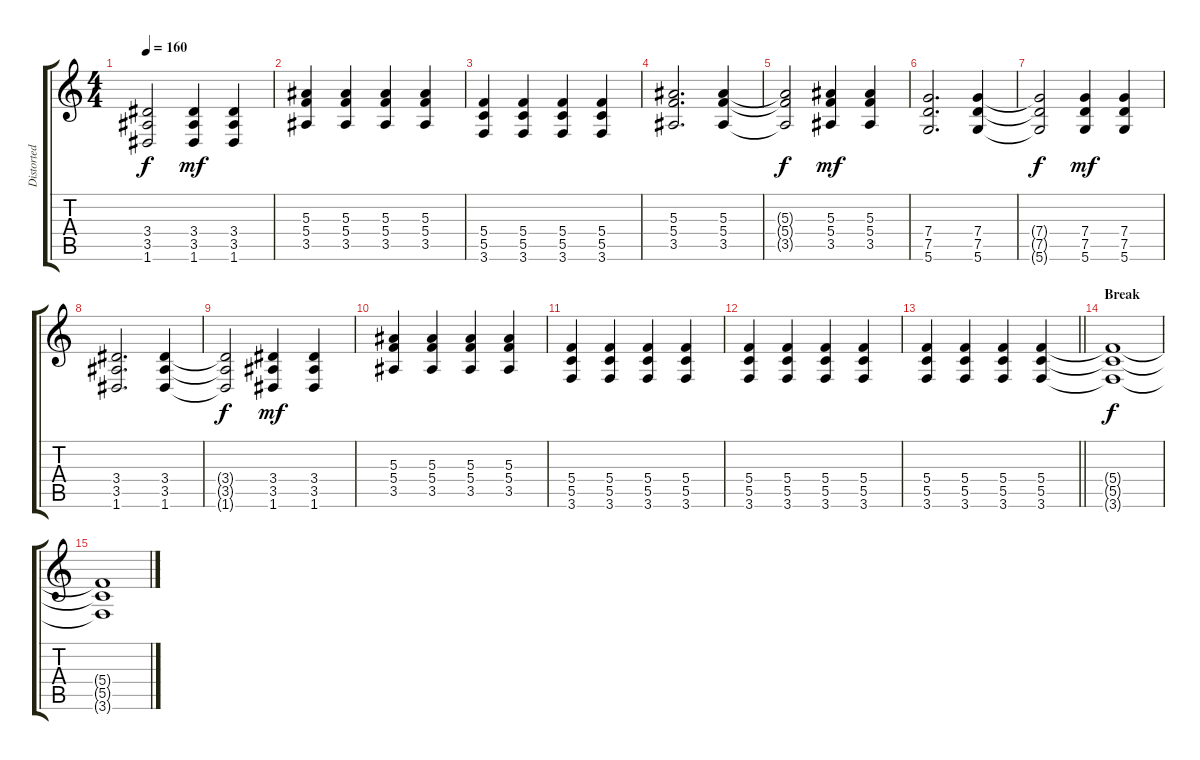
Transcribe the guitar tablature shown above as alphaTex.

\track ("Distorted Rhythm" "Distorted ") {instrument overdrivenguitar}
\staff {score tabs}
\tuning (D4 A3 F3 C3 G2 D2) {hide}
\ts (4 4)
\tempo 160
\clef g2
\ks c
(3.4{t} 3.5{t} 1.6{t}).2{dy f} (3.4 3.5 1.6).4{dy mf} (3.4 3.5 1.6).4 |
(5.3 5.4 3.5).4 (5.3 5.4 3.5).4 (5.3 5.4 3.5).4 (5.3 5.4 3.5).4 |
(5.4 5.5 3.6).4 (5.4 5.5 3.6).4 (5.4 5.5 3.6).4 (5.4 5.5 3.6).4 |
(5.3 5.4 3.5).2{d} (5.3 5.4 3.5).4 |
(5.3{t} 5.4{t} 3.5{t}).2{dy f} (5.3 5.4 3.5).4{dy mf} (5.3 5.4 3.5).4 |
(7.4 7.5 5.6).2{d} (7.4 7.5 5.6).4 |
(7.4{t} 7.5{t} 5.6{t}).2{dy f} (7.4 7.5 5.6).4{dy mf} (7.4 7.5 5.6).4 |
(3.4 3.5 1.6).2{d} (3.4 3.5 1.6).4 |
(3.4{t} 3.5{t} 1.6{t}).2{dy f} (3.4 3.5 1.6).4{dy mf} (3.4 3.5 1.6).4 |
(5.3 5.4 3.5).4 (5.3 5.4 3.5).4 (5.3 5.4 3.5).4 (5.3 5.4 3.5).4 |
(5.4 5.5 3.6).4 (5.4 5.5 3.6).4 (5.4 5.5 3.6).4 (5.4 5.5 3.6).4 |
(5.4 5.5 3.6).4 (5.4 5.5 3.6).4 (5.4 5.5 3.6).4 (5.4 5.5 3.6).4 |
\barLineRight lightlight
(5.4 5.5 3.6).4 (5.4 5.5 3.6).4 (5.4 5.5 3.6).4 (5.4 5.5 3.6).4 |
\section ("" "Break")
(5.4{t} 5.5{t} 3.6{t}).1{dy f} |
(5.4{t} 5.5{t} 3.6{t}).1
